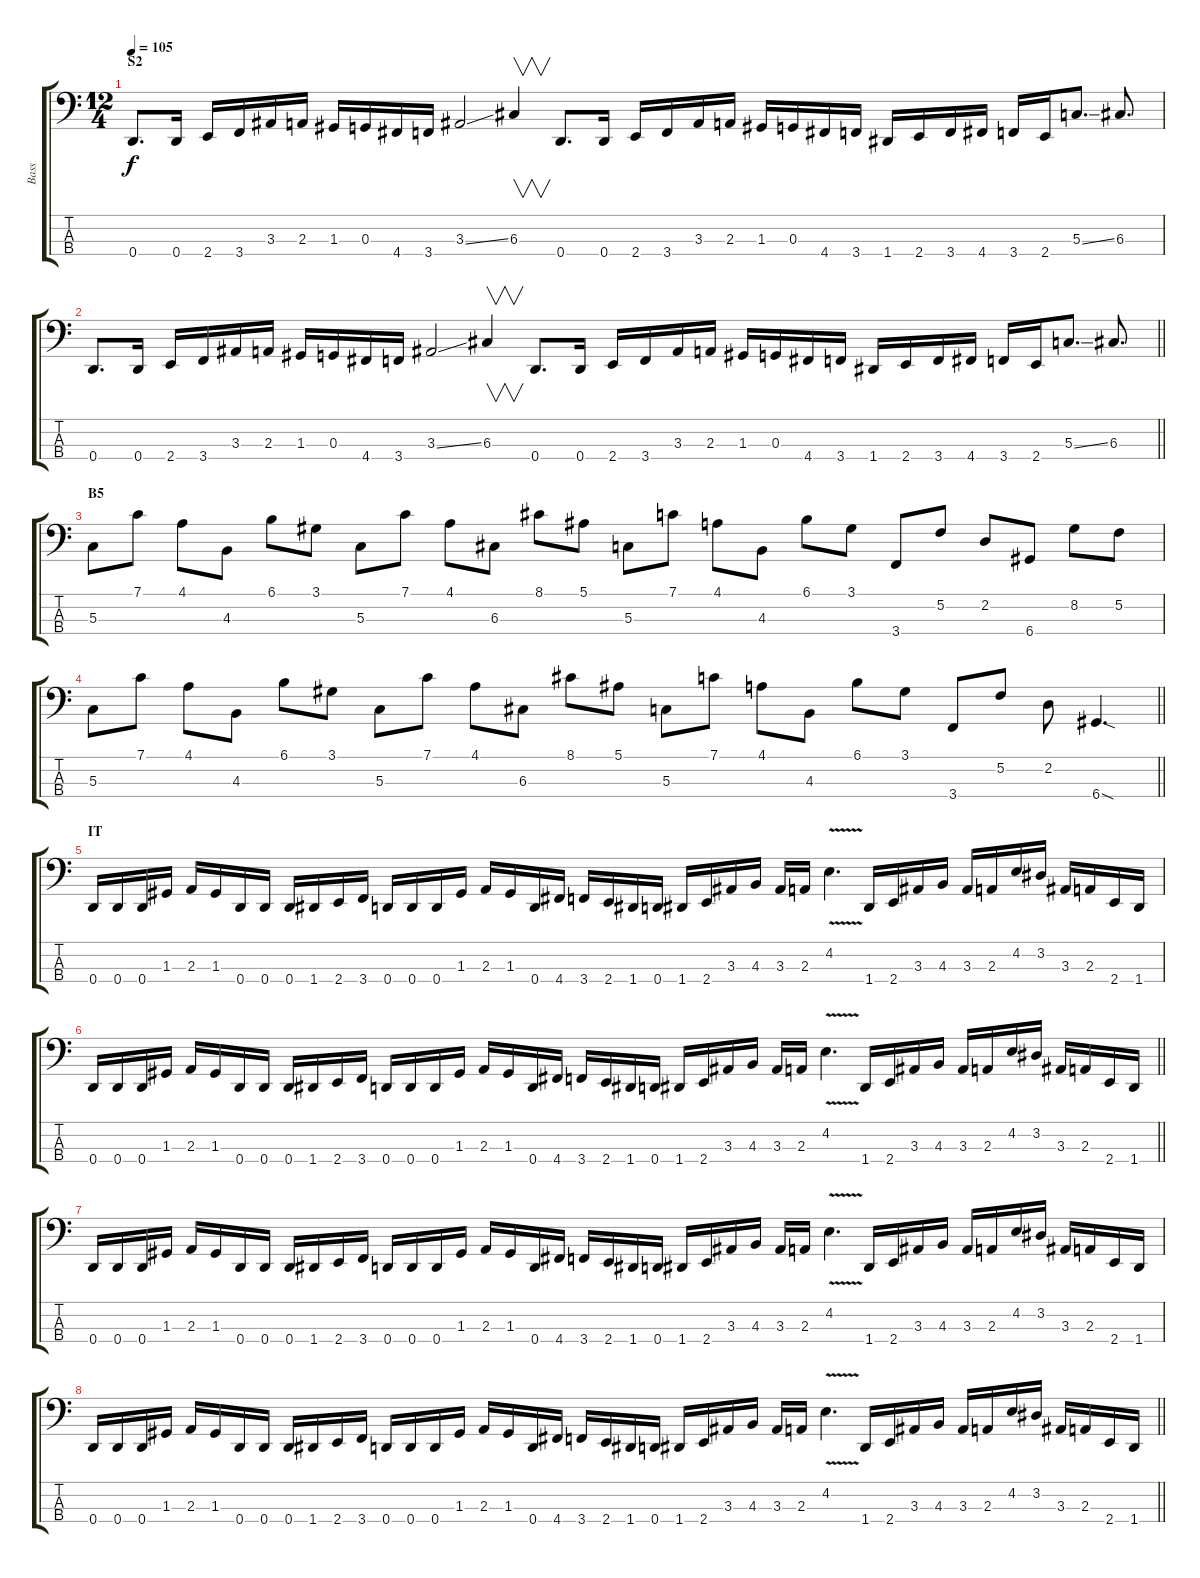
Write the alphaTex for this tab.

\track ("Bass" "Bass") {instrument electricbassfinger}
\staff {score tabs}
\tuning (F2 C2 G1 D1) {hide}
\ts (12 4)
\section ("" "S2")
\tempo 105
\clef f4
\ks c
0.4.8{d dy f} 0.4.16 2.4.16 3.4.16 3.3.16 2.3.16 1.3.16 0.3.16 4.4.16 3.4.16 3.3{ss}.2 6.3.4{v} 0.4.8{d} 0.4.16 2.4.16 3.4.16 3.3.16 2.3.16 1.3.16 0.3.16 4.4.16 3.4.16 1.4.16 2.4.16 3.4.16 4.4.16 3.4.16 2.4.16 5.3{ss}.8{d} 6.3.8{d} |
\barLineRight lightlight
0.4.8{d} 0.4.16 2.4.16 3.4.16 3.3.16 2.3.16 1.3.16 0.3.16 4.4.16 3.4.16 3.3{ss}.2 6.3.4{v} 0.4.8{d} 0.4.16 2.4.16 3.4.16 3.3.16 2.3.16 1.3.16 0.3.16 4.4.16 3.4.16 1.4.16 2.4.16 3.4.16 4.4.16 3.4.16 2.4.16 5.3{ss}.8{d} 6.3.8{d} |
\section ("" "B5")
5.3.8 7.1.8 4.1.8 4.3.8 6.1.8 3.1.8 5.3.8 7.1.8 4.1.8 6.3.8 8.1.8 5.1.8 5.3.8 7.1.8 4.1.8 4.3.8 6.1.8 3.1.8 3.4.8 5.2.8 2.2.8 6.4.8 8.2.8 5.2.8 |
\barLineRight lightlight
5.3.8 7.1.8 4.1.8 4.3.8 6.1.8 3.1.8 5.3.8 7.1.8 4.1.8 6.3.8 8.1.8 5.1.8 5.3.8 7.1.8 4.1.8 4.3.8 6.1.8 3.1.8 3.4.8 5.2.8 2.2.8 6.4{sod}.4{d} |
\section ("" "IT")
0.4.16 0.4.16 0.4.16 1.3.16 2.3.16 1.3.16 0.4.16 0.4.16 0.4.16 1.4.16 2.4.16 3.4.16 0.4.16 0.4.16 0.4.16 1.3.16 2.3.16 1.3.16 0.4.16 4.4.16 3.4.16 2.4.16 1.4.16 0.4.16 1.4.16 2.4.16 3.3.16 4.3.16 3.3.16 2.3.16 4.2{v}.4{d} 1.4.16 2.4.16 3.3.16 4.3.16 3.3.16 2.3.16 4.2.16 3.2.16 3.3.16 2.3.16 2.4.16 1.4.16 |
\barLineRight lightlight
0.4.16 0.4.16 0.4.16 1.3.16 2.3.16 1.3.16 0.4.16 0.4.16 0.4.16 1.4.16 2.4.16 3.4.16 0.4.16 0.4.16 0.4.16 1.3.16 2.3.16 1.3.16 0.4.16 4.4.16 3.4.16 2.4.16 1.4.16 0.4.16 1.4.16 2.4.16 3.3.16 4.3.16 3.3.16 2.3.16 4.2{v}.4{d} 1.4.16 2.4.16 3.3.16 4.3.16 3.3.16 2.3.16 4.2.16 3.2.16 3.3.16 2.3.16 2.4.16 1.4.16 |
0.4.16 0.4.16 0.4.16 1.3.16 2.3.16 1.3.16 0.4.16 0.4.16 0.4.16 1.4.16 2.4.16 3.4.16 0.4.16 0.4.16 0.4.16 1.3.16 2.3.16 1.3.16 0.4.16 4.4.16 3.4.16 2.4.16 1.4.16 0.4.16 1.4.16 2.4.16 3.3.16 4.3.16 3.3.16 2.3.16 4.2{v}.4{d} 1.4.16 2.4.16 3.3.16 4.3.16 3.3.16 2.3.16 4.2.16 3.2.16 3.3.16 2.3.16 2.4.16 1.4.16 |
\barLineRight lightlight
0.4.16 0.4.16 0.4.16 1.3.16 2.3.16 1.3.16 0.4.16 0.4.16 0.4.16 1.4.16 2.4.16 3.4.16 0.4.16 0.4.16 0.4.16 1.3.16 2.3.16 1.3.16 0.4.16 4.4.16 3.4.16 2.4.16 1.4.16 0.4.16 1.4.16 2.4.16 3.3.16 4.3.16 3.3.16 2.3.16 4.2{v}.4{d} 1.4.16 2.4.16 3.3.16 4.3.16 3.3.16 2.3.16 4.2.16 3.2.16 3.3.16 2.3.16 2.4.16 1.4.16
